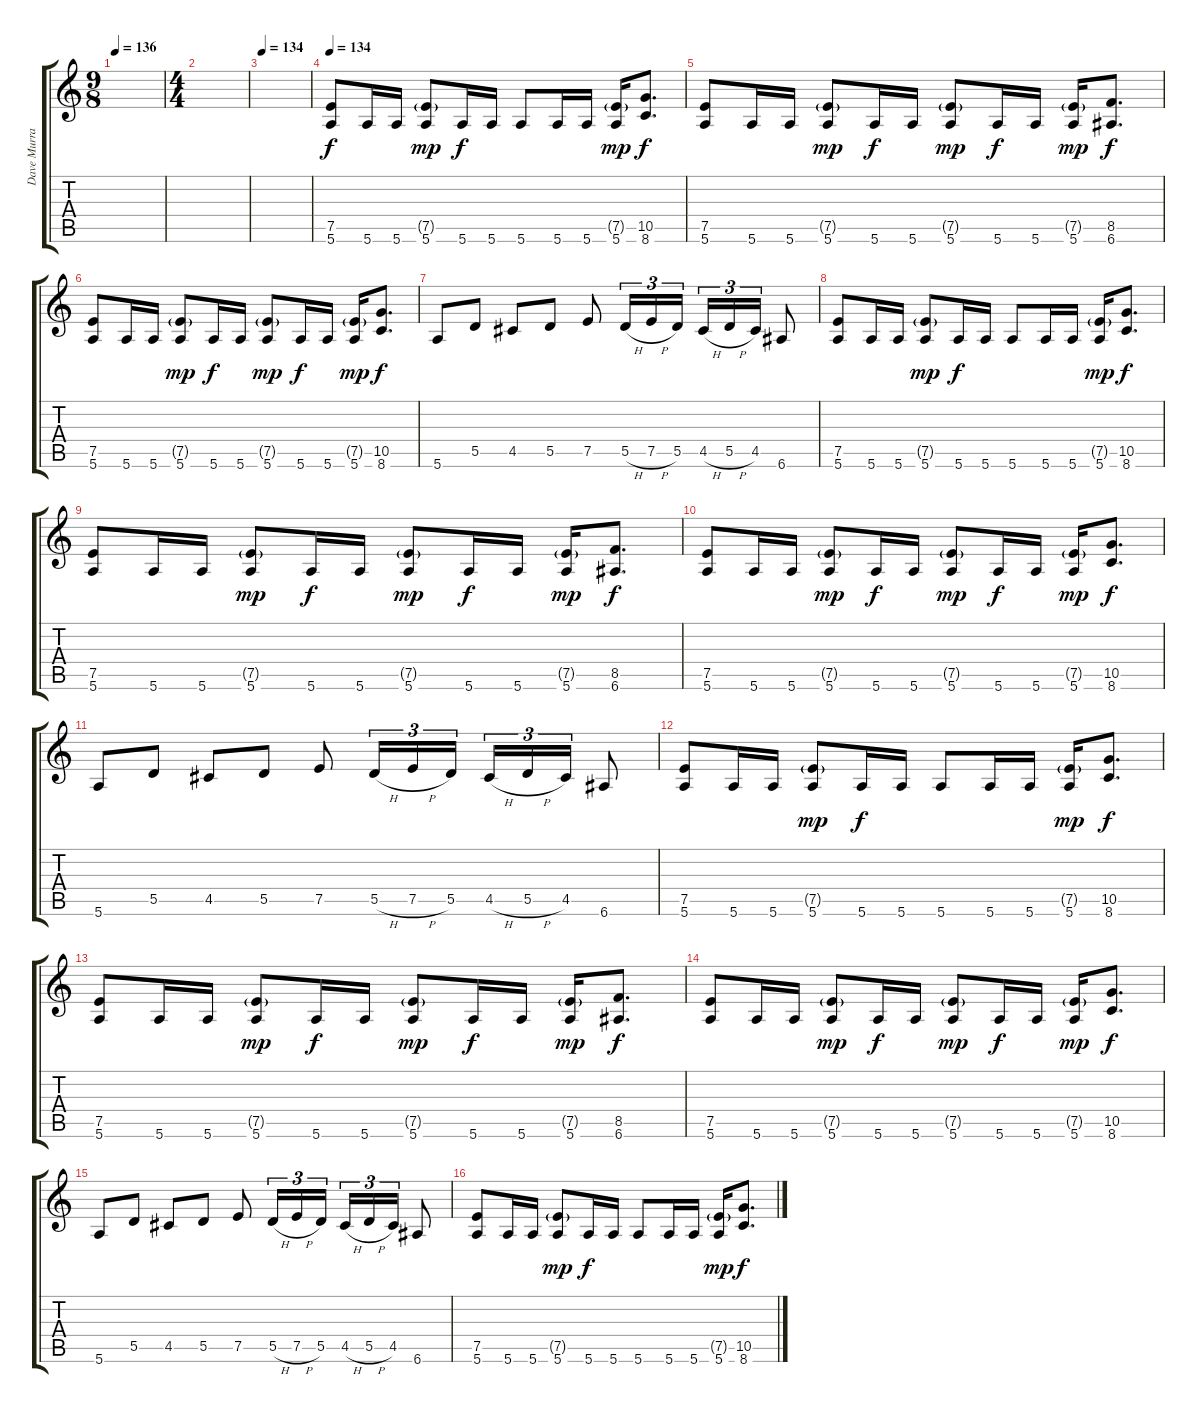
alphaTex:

\track ("Dave Murray" "Dave Murra") {instrument distortionguitar}
\staff {score tabs}
\tuning (E4 B3 G3 D3 A2 E2) {hide}
\ts (9 8)
\tempo 136
\clef g2
\ks c
|
\ts (4 4)
|
\tempo 134
|
\tempo 134
(7.5 5.6).8 5.6.16 5.6.16 (7.5{g} 5.6).8{dy mp} 5.6.16{dy f} 5.6.16 5.6.8 5.6.16 5.6.16 (7.5{g} 5.6).16{dy mp} (10.5 8.6).8{d dy f} |
(7.5 5.6).8 5.6.16 5.6.16 (7.5{g} 5.6).8{dy mp} 5.6.16{dy f} 5.6.16 (7.5{g} 5.6).8{dy mp} 5.6.16{dy f} 5.6.16 (7.5{g} 5.6).16{dy mp} (8.5 6.6).8{d dy f} |
(7.5 5.6).8 5.6.16 5.6.16 (7.5{g} 5.6).8{dy mp} 5.6.16{dy f} 5.6.16 (7.5{g} 5.6).8{dy mp} 5.6.16{dy f} 5.6.16 (7.5{g} 5.6).16{dy mp} (10.5 8.6).8{d dy f} |
5.6.8 5.5.8 4.5.8 5.5.8 7.5.8 5.5{h}.16{tu (3 2)} 7.5{h}.16{tu (3 2)} 5.5.16{tu (3 2)} 4.5{h}.16{tu (3 2)} 5.5{h}.16{tu (3 2)} 4.5.16{tu (3 2)} 6.6.8 |
(7.5 5.6).8 5.6.16 5.6.16 (7.5{g} 5.6).8{dy mp} 5.6.16{dy f} 5.6.16 5.6.8 5.6.16 5.6.16 (7.5{g} 5.6).16{dy mp} (10.5 8.6).8{d dy f} |
(7.5 5.6).8 5.6.16 5.6.16 (7.5{g} 5.6).8{dy mp} 5.6.16{dy f} 5.6.16 (7.5{g} 5.6).8{dy mp} 5.6.16{dy f} 5.6.16 (7.5{g} 5.6).16{dy mp} (8.5 6.6).8{d dy f} |
(7.5 5.6).8 5.6.16 5.6.16 (7.5{g} 5.6).8{dy mp} 5.6.16{dy f} 5.6.16 (7.5{g} 5.6).8{dy mp} 5.6.16{dy f} 5.6.16 (7.5{g} 5.6).16{dy mp} (10.5 8.6).8{d dy f} |
5.6.8 5.5.8 4.5.8 5.5.8 7.5.8 5.5{h}.16{tu (3 2)} 7.5{h}.16{tu (3 2)} 5.5.16{tu (3 2)} 4.5{h}.16{tu (3 2)} 5.5{h}.16{tu (3 2)} 4.5.16{tu (3 2)} 6.6.8 |
(7.5 5.6).8 5.6.16 5.6.16 (7.5{g} 5.6).8{dy mp} 5.6.16{dy f} 5.6.16 5.6.8 5.6.16 5.6.16 (7.5{g} 5.6).16{dy mp} (10.5 8.6).8{d dy f} |
(7.5 5.6).8 5.6.16 5.6.16 (7.5{g} 5.6).8{dy mp} 5.6.16{dy f} 5.6.16 (7.5{g} 5.6).8{dy mp} 5.6.16{dy f} 5.6.16 (7.5{g} 5.6).16{dy mp} (8.5 6.6).8{d dy f} |
(7.5 5.6).8 5.6.16 5.6.16 (7.5{g} 5.6).8{dy mp} 5.6.16{dy f} 5.6.16 (7.5{g} 5.6).8{dy mp} 5.6.16{dy f} 5.6.16 (7.5{g} 5.6).16{dy mp} (10.5 8.6).8{d dy f} |
5.6.8 5.5.8 4.5.8 5.5.8 7.5.8 5.5{h}.16{tu (3 2)} 7.5{h}.16{tu (3 2)} 5.5.16{tu (3 2)} 4.5{h}.16{tu (3 2)} 5.5{h}.16{tu (3 2)} 4.5.16{tu (3 2)} 6.6.8 |
(7.5 5.6).8 5.6.16 5.6.16 (7.5{g} 5.6).8{dy mp} 5.6.16{dy f} 5.6.16 5.6.8 5.6.16 5.6.16 (7.5{g} 5.6).16{dy mp} (10.5 8.6).8{d dy f}
